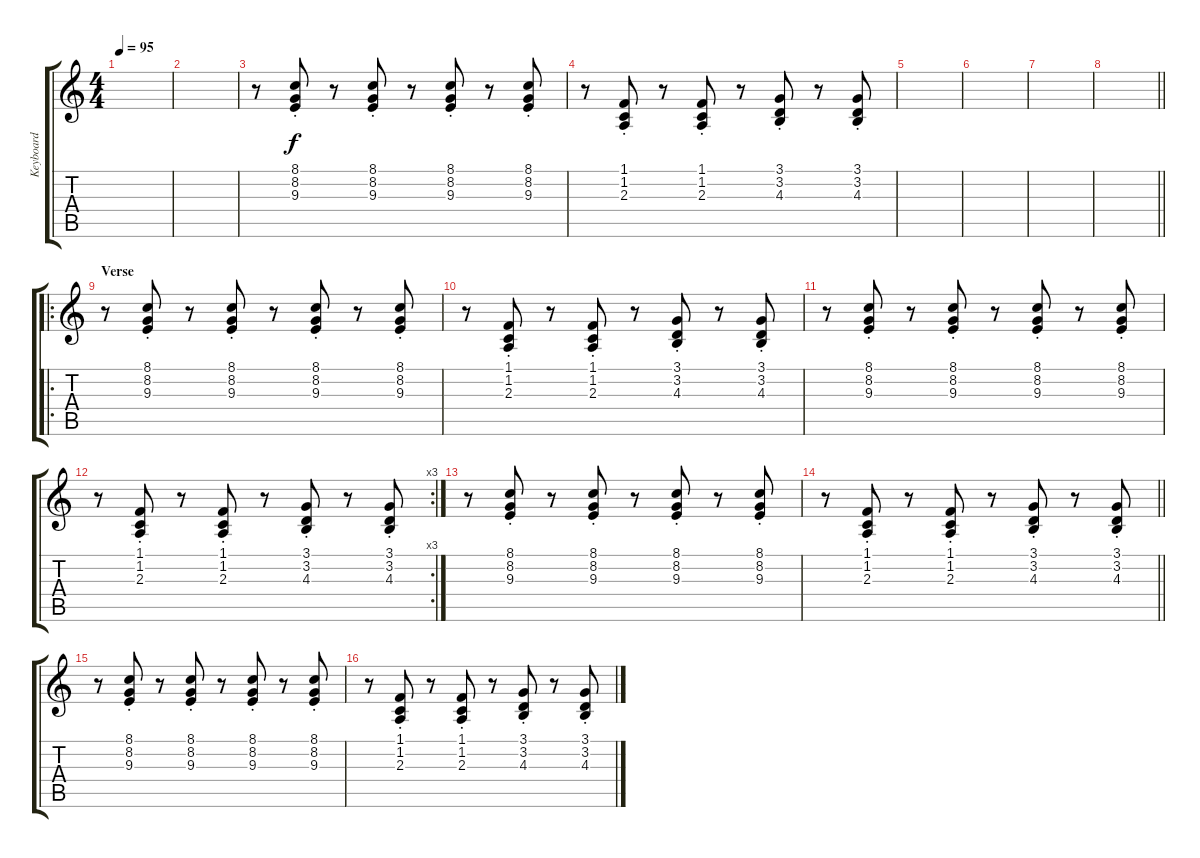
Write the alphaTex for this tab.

\track ("Keyboard" "Keyboard") {instrument rockorgan}
\staff {score tabs}
\tuning (E4 B3 G3 D3 A2 E2) {hide}
\ts (4 4)
\tempo 95
\clef g2
\ks c
|
|
r.8 (8.1{st} 8.2{st} 9.3{st}).8 r.8 (8.1{st} 8.2{st} 9.3{st}).8 r.8 (8.1{st} 8.2{st} 9.3{st}).8 r.8 (8.1{st} 8.2{st} 9.3{st}).8 |
r.8 (1.1{st} 1.2{st} 2.3{st}).8 r.8 (1.1{st} 1.2{st} 2.3{st}).8 r.8 (3.1{st} 3.2{st} 4.3{st}).8 r.8 (3.1{st} 3.2{st} 4.3{st}).8 |
|
|
|
\barLineRight lightlight
|
\ro
\section ("" "Verse")
r.8 (8.1{st} 8.2{st} 9.3{st}).8 r.8 (8.1{st} 8.2{st} 9.3{st}).8 r.8 (8.1{st} 8.2{st} 9.3{st}).8 r.8 (8.1{st} 8.2{st} 9.3{st}).8 |
r.8 (1.1{st} 1.2{st} 2.3{st}).8 r.8 (1.1{st} 1.2{st} 2.3{st}).8 r.8 (3.1{st} 3.2{st} 4.3{st}).8 r.8 (3.1{st} 3.2{st} 4.3{st}).8 |
r.8 (8.1{st} 8.2{st} 9.3{st}).8 r.8 (8.1{st} 8.2{st} 9.3{st}).8 r.8 (8.1{st} 8.2{st} 9.3{st}).8 r.8 (8.1{st} 8.2{st} 9.3{st}).8 |
\rc 3
r.8 (1.1{st} 1.2{st} 2.3{st}).8 r.8 (1.1{st} 1.2{st} 2.3{st}).8 r.8 (3.1{st} 3.2{st} 4.3{st}).8 r.8 (3.1{st} 3.2{st} 4.3{st}).8 |
r.8 (8.1{st} 8.2{st} 9.3{st}).8 r.8 (8.1{st} 8.2{st} 9.3{st}).8 r.8 (8.1{st} 8.2{st} 9.3{st}).8 r.8 (8.1{st} 8.2{st} 9.3{st}).8 |
\barLineRight lightlight
r.8 (1.1{st} 1.2{st} 2.3{st}).8 r.8 (1.1{st} 1.2{st} 2.3{st}).8 r.8 (3.1{st} 3.2{st} 4.3{st}).8 r.8 (3.1{st} 3.2{st} 4.3{st}).8 |
r.8 (8.1{st} 8.2{st} 9.3{st}).8 r.8 (8.1{st} 8.2{st} 9.3{st}).8 r.8 (8.1{st} 8.2{st} 9.3{st}).8 r.8 (8.1{st} 8.2{st} 9.3{st}).8 |
r.8 (1.1{st} 1.2{st} 2.3{st}).8 r.8 (1.1{st} 1.2{st} 2.3{st}).8 r.8 (3.1{st} 3.2{st} 4.3{st}).8 r.8 (3.1{st} 3.2{st} 4.3{st}).8
